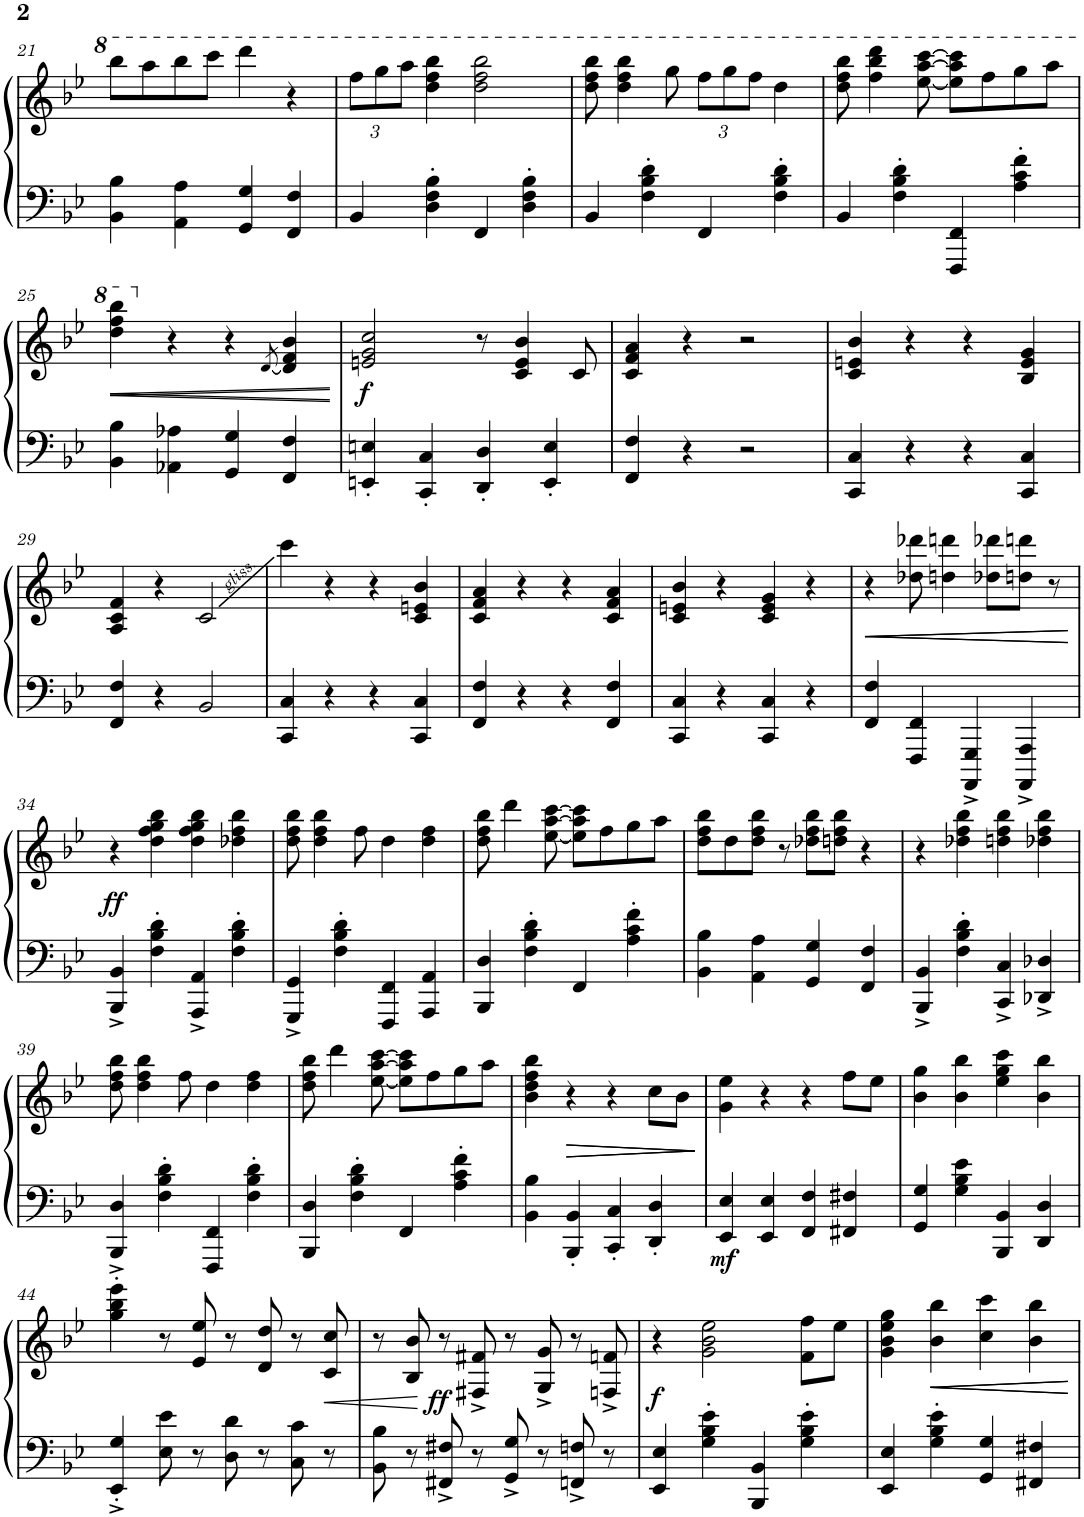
**kern	**kern	**dynam
*part1	*part1	*part1
*staff2	*staff1	*staff1/2
*I"Piano	*	*
*I'Pno.	*	*
!!LO:PB:g=z
*clefF4	*clefG2	*
*k[b-e-]	*k[b-e-]	*
*M4/4	*M4/4	*
=21	=21	=21
4BB-\ 4B-\	8bbb-\L	.
.	8aaa\	.
4AA\ 4A\	8bbb-\	.
.	8cccc\J	.
4GG/ 4G/	4dddd\	.
4FF/ 4F/	4r	.
=22	=22	=22
*	*Xbrackettup	*
4BB-/	12fff\L	.
.	12ggg\	.
.	12aaa\J	.
4D\' 4F\' 4B-\'	4ddd\ 4fff\ 4bbb-\	.
4FF/	2ddd\ 2fff\ 2bbb-\	.
4D\' 4F\' 4B-\'	.	.
=23	=23	=23
4BB-/	8ddd\ 8fff\ 8bbb-\	.
.	4ddd\ 4fff\ 4bbb-\	.
4F\' 4B-\' 4d\'	.	.
.	8ggg\	.
4FF/	12fff\L	.
.	12ggg\	.
.	12fff\J	.
4F\' 4B-\' 4d\'	4ddd\	.
=24	=24	=24
4BB-/	8ddd\ 8fff\ 8bbb-\	.
.	4fff\ 4bbb-\ 4dddd\	.
4F\' 4B-\' 4d\'	.	.
.	[8eee-\ [8aaa\ [8cccc\	.
4FFF/ 4FF/	8eee-\] 8aaa\] 8cccc\]L	.
.	8fff\	.
4A\' 4c\' 4f\'	8ggg\	.
.	8aaa\J	.
!!LO:LB:g=z
=25	=25	=25
!	!	!LO:HP:b
4BB-\ 4B-\	4ddd\ 4fff\ 4bbb-\	<
!	!	!LO:HP:b
4AA-X\ 4A-X\	4r	<
4GG/ 4G/	4r	.
.	[8qd/	.
4FF/ 4F/	4d/] 4f/ 4b-/	.
.	.	[ [
=26	=26	=26
!	!	!LO:DY:b
4EEn/' 4En/'	2en/ 2g/ 2cc/	f
4CC/' 4C/'	.	.
4DD/' 4D/'	8r	.
.	4c/ 4e/ 4b-/	.
4EE/' 4E/'	.	.
.	8c/	.
=27	=27	=27
4FF/ 4F/	4c/ 4f/ 4a/	.
4r	4r	.
2r	2r	.
=28	=28	=28
4CC/ 4C/	4c/ 4en/ 4b-/	.
4r	4r	.
4r	4r	.
4CC/ 4C/	4B-/ 4e/ 4g/	.
!!LO:LB:g=z
=29	=29	=29
4FF/ 4F/	4A/ 4c/ 4f/	.
4r	4r	.
2BB-/	2c/	.
=30	=30	=30
4CC/ 4C/	4ccc\	.
4r	4r	.
4r	4r	.
4CC/ 4C/	4c/ 4en/ 4b-/	.
=31	=31	=31
4FF/ 4F/	4c/ 4f/ 4a/	.
4r	4r	.
4r	4r	.
4FF/ 4F/	4c/ 4f/ 4a/	.
=32	=32	=32
4CC/ 4C/	4c/ 4en/ 4b-/	.
4r	4r	.
4CC/ 4C/	4c/ 4e/ 4g/	.
4r	4r	.
=33	=33	=33
!	!	!LO:HP:b
4FF/ 4F/	4r	<
!	!	!LO:HP:b
4FFF/ 4FF/	8dd-X\ 8ddd-X\	<
.	4ddn\ 4dddn\	.
4AAAA/^ 4GGG/^	.	.
.	8dd-X\ 8ddd-X\L	.
4AAAA/^ 4AAA/^	8ddn\ 8dddn\J	.
.	8r	.
.	.	[ [
!!LO:LB:g=z
=34	=34	=34
!	!	!LO:DY:b
4BBB-/^ 4BB-/^	4r	ff
4F\' 4B-\' 4d\'	4dd\ 4ff\ 4gg\ 4bb-\	.
4AAA/^ 4AA/^	4dd\ 4ff\ 4gg\ 4bb-\	.
4F\' 4B-\' 4d\'	4dd-X\ 4ff\ 4bb-\	.
=35	=35	=35
4GGG/^ 4GG/^	8dd\ 8ff\ 8bb-\	.
.	4dd\ 4ff\ 4bb-\	.
4F\' 4B-\' 4d\'	.	.
.	8ff\	.
4FFF/ 4FF/	4dd\	.
4AAA/ 4AA/	4dd\ 4ff\	.
=36	=36	=36
4BBB-/ 4D/	8dd\ 8ff\ 8bb-\	.
.	4ddd\	.
4F\' 4B-\' 4d\'	.	.
.	[8ee-\ [8aa\ [8ccc\	.
4FF/	8ee-\] 8aa\] 8ccc\]L	.
.	8ff\	.
4A\' 4c\' 4f\'	8gg\	.
.	8aa\J	.
=37	=37	=37
4BB-\ 4B-\	8dd\ 8ff\ 8bb-\L	.
.	8dd\	.
4AA\ 4A\	8dd\ 8ff\ 8bb-\J	.
.	8r	.
4GG/ 4G/	8dd-X\ 8ff\ 8bb-\L	.
.	8ddn\ 8ff\ 8bb-\J	.
4FF/ 4F/	4r	.
=38	=38	=38
4BBB-/^ 4BB-/^	4r	.
4F\' 4B-\' 4d\'	4dd-X\ 4ff\ 4bb-\	.
4CC/^ 4C/^	4ddn\ 4ff\ 4bb-\	.
4DD-X/^ 4D-X/^	4dd-X\ 4ff\ 4bb-\	.
!!LO:LB:g=z
=39	=39	=39
4BBB-/ 4D/	8dd\ 8ff\ 8bb-\	.
.	4dd\ 4ff\ 4bb-\	.
4F\' 4B-\' 4d\'	.	.
.	8ff\	.
4FFF/ 4FF/	4dd\	.
4F\' 4B-\' 4d\'	4dd\ 4ff\	.
=40	=40	=40
4BBB-/ 4D/	8dd\ 8ff\ 8bb-\	.
.	4ddd\	.
4F\' 4B-\' 4d\'	.	.
.	[8ee-\ [8aa\ [8ccc\	.
4FF/	8ee-\] 8aa\] 8ccc\]L	.
.	8ff\	.
4A\' 4c\' 4f\'	8gg\	.
.	8aa\J	.
=41	=41	=41
4BB-\ 4B-\	4b-\ 4dd\ 4ff\ 4bb-\	.
!	!	!LO:HP:b
4BBB-/' 4BB-/'	4r	>
!	!	!LO:HP:b
4CC/' 4C/'	4r	>
4DD/' 4D/'	8cc\L	.
.	8b-\J	.
.	.	] ]
=42	=42	=42
!	!	!LO:DY:b=2
4EE-/ 4E-/	4g\ 4ee-\	mf
4EE-/ 4E-/	4r	.
4FF/ 4F/	4r	.
4FF#X/ 4F#X/	8ff\L	.
.	8ee-\J	.
=43	=43	=43
4GG/ 4G/	4b-\ 4gg\	.
4G\ 4B-\ 4e-\	4b-\ 4bb-\	.
4BBB-/ 4BB-/	4ee-\ 4gg\ 4ccc\	.
4DD/ 4D/	4b-\ 4bb-\	.
!!LO:LB:g=z
=44	=44	=44
4EE-/'^ 4G/'^	4gg\'^ 4bb-\'^ 4eee-\'^	.
8E-\ 8e-\	8r	.
8r	8e-/ 8ee-/	.
8D\ 8d\	8r	.
8r	8d/ 8dd/	.
8C\ 8c\	8r	.
!	!	!LO:HP:b
8r	8c/ 8cc/	<
=45	=45	=45
8BB-\ 8B-\	8r	.
8r	8B-/ 8b-/	.
!	!	!LO:DY:n=1:b
8FF#X/^ 8F#X/^	8r	[ ff
8r	8F#X/^ 8f#X/^	.
8GG/^ 8G/^	8r	.
8r	8G/^ 8g/^	.
8FFn/^ 8Fn/^	8r	.
8r	8Fn/^ 8fn/^	.
=46	=46	=46
!	!	!LO:DY:b
4EE-/ 4E-/	4r	f
4G\' 4B-\' 4e-\'	2g\ 2b-\ 2ee-\	.
4BBB-/ 4BB-/	.	.
4G\' 4B-\' 4e-\'	8f\ 8ff\L	.
.	8ee-\J	.
=47	=47	=47
4EE-/ 4E-/	4g\ 4b-\ 4ee-\ 4gg\	.
!	!	!LO:HP:b
4G\' 4B-\' 4e-\'	4b-\ 4bb-\	<
!	!	!LO:HP:b
4GG/ 4G/	4cc\ 4ccc\	<
4FF#X/ 4F#X/	4b-\ 4bb-\	.
.	.	[ [
=	=	=
*-	*-	*-
